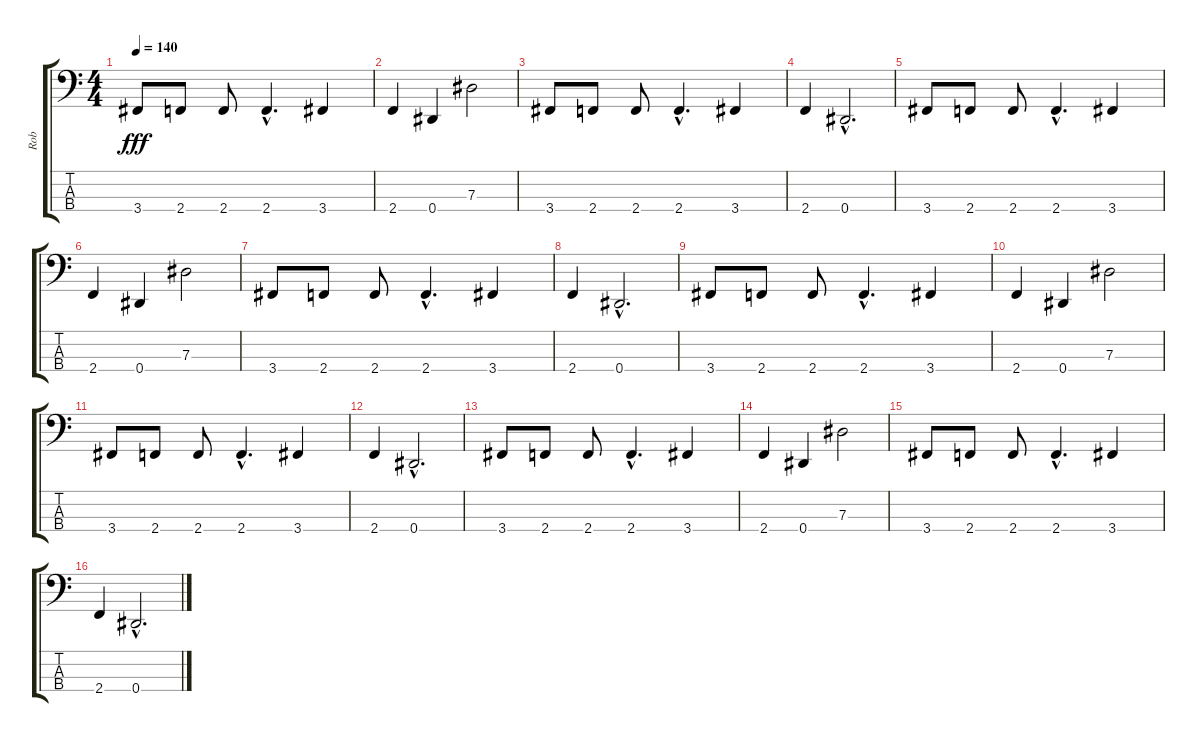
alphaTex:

\track ("Rob" "Rob") {instrument electricbasspick}
\staff {score tabs}
\tuning (Gb2 Db2 Ab1 Eb1) {hide}
\ts (4 4)
\tempo 140
\clef f4
\ks c
3.4.8{dy fff} 2.4.8 2.4.8 2.4{hac}.4{d} 3.4.4 |
2.4.4 0.4.4 7.3.2 |
3.4.8 2.4.8 2.4.8 2.4{hac}.4{d} 3.4.4 |
2.4.4 0.4{hac}.2{d} |
3.4.8 2.4.8 2.4.8 2.4{hac}.4{d} 3.4.4 |
2.4.4 0.4.4 7.3.2 |
3.4.8 2.4.8 2.4.8 2.4{hac}.4{d} 3.4.4 |
2.4.4 0.4{hac}.2{d} |
3.4.8 2.4.8 2.4.8 2.4{hac}.4{d} 3.4.4 |
2.4.4 0.4.4 7.3.2 |
3.4.8 2.4.8 2.4.8 2.4{hac}.4{d} 3.4.4 |
2.4.4 0.4{hac}.2{d} |
3.4.8 2.4.8 2.4.8 2.4{hac}.4{d} 3.4.4 |
2.4.4 0.4.4 7.3.2 |
3.4.8 2.4.8 2.4.8 2.4{hac}.4{d} 3.4.4 |
2.4.4 0.4{hac}.2{d}
